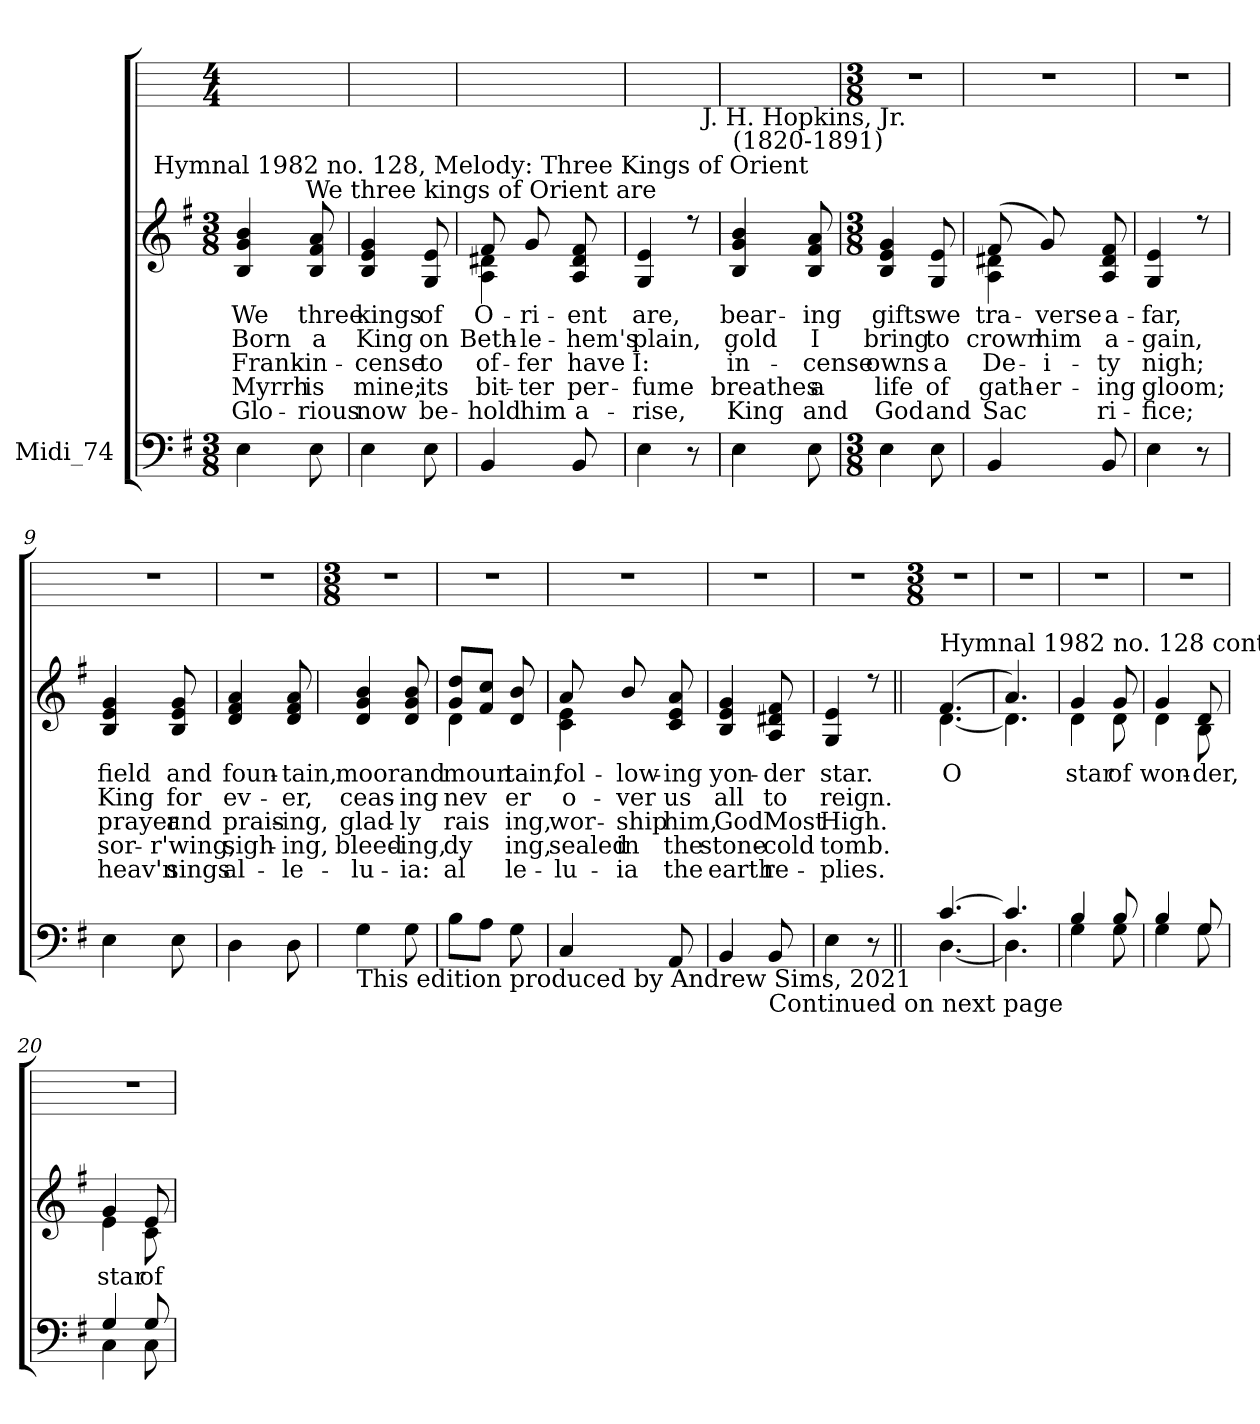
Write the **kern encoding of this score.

**kern	**kern	**text	**text	**text	**text	**text	**kern
*part3	*part2	*part2	*part2	*part2	*part2	*part2	*part1
*staff3	*staff2	*staff2	*staff2	*staff2	*staff2	*staff2	*staff1
*I"Midi_74	*	*	*	*	*	*	*
*clefF4	*clefG2	*	*	*	*	*	*
*k[f#]	*k[f#]	*	*	*	*	*	*
*G:	*G:	*	*	*	*	*	*
*M3/8	*M3/8	*	*	*	*	*	*M4/4
=1	=1	=1	=1	=1	=1	=1	=1
!	!LO:TX:a:cj:t=J. H. Hopkins, Jr. \n(1820-1891)	!	!	!	!	!	!
!	!	!LO:LY:b	!LO:LY:b	!LO:LY:b	!LO:LY:b	!LO:LY:b	!
*	*^	*	*	*	*	*	*
4E	4B/ 4g/ 4b/	4.ryy	We	Born	Frank-	-Myrrh	Glo-	4.r
!	!	!	!LO:LY:b	!LO:LY:b	!LO:LY:b	!LO:LY:b	!LO:LY:b	!
8E	8B/ 8f#/ 8a/	.	-three	a	in-	-is	rious	.
=2	=2	=2	=2	=2	=2	=2	=2	=2
!	!	!	!LO:LY:b	!LO:LY:b	!LO:LY:b	!LO:LY:b	!LO:LY:b	!
4E	4B/ 4e/ 4g/	4.ryy	kings	King	cense	mine;	now	4.r
!	!	!	!LO:LY:b	!LO:LY:b	!LO:LY:b	!LO:LY:b	!LO:LY:b	!
8E	8G/ 8e/	.	of	on	to	its	be-	.
=3	=3	=3	=3	=3	=3	=3	=3	=3
!	!LO:TX:a:cj:t=We three kings of Orient are	!	!	!	!	!	!	!
!	!LO:TX:a:cj:t=Hymnal 1982 no. 128, Melody&colon; Three Kings of Orient	!	!	!	!	!	!	!
!	!	!	!LO:LY:b	!LO:LY:b	!LO:LY:b	!LO:LY:b	!LO:LY:b	!
4BB	8f#/	4A\ 4d#X\	-O-	-Beth-	-of-	-bit-	-hold	4.r
!	!	!	!LO:LY:b	!LO:LY:b	!LO:LY:b	!LO:LY:b	!LO:LY:b	!
.	8g/	.	ri-	-le-	-fer	ter	him	.
!	!	!	!LO:LY:b	!LO:LY:b	!LO:LY:b	!LO:LY:b	!LO:LY:b	!
8BB	8A/ 8d#/ 8f#/	8ryy	ent	hem's	have	per-	-a-	.
=4	=4	=4	=4	=4	=4	=4	=4	=4
!	!	!	!LO:LY:b	!LO:LY:b	!LO:LY:b	!LO:LY:b	!LO:LY:b	!
4E	4G/ 4e/	4.ryy	-are,	plain,	I:	fume	rise,	4.r
8r	8r	.	.	.	.	.	.	.
=5	=5	=5	=5	=5	=5	=5	=5	=5
!	!	!	!LO:LY:b	!LO:LY:b	!LO:LY:b	!LO:LY:b	!LO:LY:b	!
4E	4B/ 4g/ 4b/	4.ryy	bear-	-gold	in-	-breathes	King	4.r
!	!LO:TX:a:cj:t=J. H. Hopkins, Jr. \n(1820-1891)	!	!	!	!	!	!	!
!	!	!	!LO:LY:b	!LO:LY:b	!LO:LY:b	!LO:LY:b	!LO:LY:b	!
8E	8B/ 8f#/ 8a/	.	ing	I	cense	a	and	.
!!LO:LB:g=z
=6	=6	=6	=6	=6	=6	=6	=6	=6
*M3/8	*M3/8	*	*	*	*	*	*	*M3/8
!	!	!	!LO:LY:b	!LO:LY:b	!LO:LY:b	!LO:LY:b	!LO:LY:b	!
4E	4B/ 4e/ 4g/	4.ryy	gifts	bring	owns	life	God	4.r
!	!	!	!LO:LY:b	!LO:LY:b	!LO:LY:b	!LO:LY:b	!LO:LY:b	!
8E	8G/ 8e/	.	we	to	a	of	and	.
=7	=7	=7	=7	=7	=7	=7	=7	=7
!	!	!	!LO:LY:b	!LO:LY:b	!LO:LY:b	!LO:LY:b	!LO:LY:b	!
4BB	(>8f#/	4A\ 4d#X\	tra-	-crown	De-	-gath-	-Sac	4.r
!	!	!	!LO:LY:b	!LO:LY:b	!LO:LY:b	!LO:LY:b	!	!
.	8g/)	.	verse	him	i-	-er-	.	.
!	!	!	!LO:LY:b	!LO:LY:b	!LO:LY:b	!LO:LY:b	!LO:LY:b	!
8BB	8A/ 8d#/ 8f#/	8ryy	-a-	-a-	-ty	ing	ri-	.
=8	=8	=8	=8	=8	=8	=8	=8	=8
!	!	!	!LO:LY:b	!LO:LY:b	!LO:LY:b	!LO:LY:b	!LO:LY:b	!
4E	4G/ 4e/	4.ryy	-far,	gain,	nigh;	gloom;	fice;	4.r
8r	8r	.	.	.	.	.	.	.
=9	=9	=9	=9	=9	=9	=9	=9	=9
!	!	!	!LO:LY:b	!LO:LY:b	!LO:LY:b	!LO:LY:b	!LO:LY:b	!
4E	4B/ 4e/ 4g/	4.ryy	field	King	prayer	sor-	-heav'n	4.r
!	!	!	!LO:LY:b	!LO:LY:b	!LO:LY:b	!LO:LY:b	!LO:LY:b	!
8E	8B/ 8e/ 8g/	.	and	for	and	r'wing,	sings	.
=10	=10	=10	=10	=10	=10	=10	=10	=10
!	!	!	!LO:LY:b	!LO:LY:b	!LO:LY:b	!LO:LY:b	!LO:LY:b	!
4D	4d/ 4f#/ 4a/	4.ryy	foun-	-ev-	-prais-	-sigh-	-al-	4.r
!	!	!	!LO:LY:b	!LO:LY:b	!LO:LY:b	!LO:LY:b	!LO:LY:b	!
8D	8d/ 8f#/ 8a/	.	-tain,	er,	ing,	ing,	le-	.
!!LO:LB:g=z
=11	=11	=11	=11	=11	=11	=11	=11	=11
*	*	*	*	*	*	*	*	*M3/8
!LO:TX:b:t=This edition produced by Andrew Sims, 2021	!	!	!	!	!	!	!	!
!	!	!	!LO:LY:b	!LO:LY:b	!LO:LY:b	!LO:LY:b	!LO:LY:b	!
4G	4d/ 4g/ 4b/	4.ryy	-moor	ceas-	-glad-	-bleed-	-lu-	4.r
!	!	!	!LO:LY:b	!LO:LY:b	!LO:LY:b	!LO:LY:b	!LO:LY:b	!
8G	8d/ 8g/ 8b/	.	-and	ing	ly	ing,	ia:	.
=12	=12	=12	=12	=12	=12	=12	=12	=12
!	!	!	!LO:LY:b	!LO:LY:b	!LO:LY:b	!LO:LY:b	!LO:LY:b	!
8BL	8g/ 8dd/L	4d\	moun	nev	rais	dy	al	4.r
8AJ	8f#/ 8cc/J	.	.	.	.	.	.	.
!	!	!	!LO:LY:b	!LO:LY:b	!LO:LY:b	!LO:LY:b	!LO:LY:b	!
8G	8d/ 8b/	8ryy	tain,	er	ing,	ing,	le-	.
=13	=13	=13	=13	=13	=13	=13	=13	=13
!	!	!	!LO:LY:b	!LO:LY:b	!LO:LY:b	!LO:LY:b	!LO:LY:b	!
4C	8a/	4c\ 4e\	-fol-	-o-	-wor-	-sealed	lu-	4.r
!	!	!	!LO:LY:b	!LO:LY:b	!LO:LY:b	!LO:LY:b	!LO:LY:b	!
.	8b/	.	-low-	-ver	ship	in	ia	.
!	!	!	!LO:LY:b	!LO:LY:b	!LO:LY:b	!LO:LY:b	!LO:LY:b	!
8AA	8c/ 8e/ 8a/	8ryy	ing	us	him,	the	the	.
=14	=14	=14	=14	=14	=14	=14	=14	=14
!	!	!	!LO:LY:b	!LO:LY:b	!LO:LY:b	!LO:LY:b	!LO:LY:b	!
4BB	4B/ 4e/ 4g/	4.ryy	yon-	-all	God	stone-	-earth	4.r
!LO:TX:b:t=Continued on next page	!	!	!	!	!	!	!	!
!	!	!	!LO:LY:b	!LO:LY:b	!LO:LY:b	!LO:LY:b	!LO:LY:b	!
8BB	8A/ 8d#X/ 8f#/	.	der	to	Most	cold	re-	.
=15	=15	=15	=15	=15	=15	=15	=15	=15
!	!	!	!LO:LY:b	!LO:LY:b	!LO:LY:b	!LO:LY:b	!LO:LY:b	!
4E	4G/ 4e/	4.ryy	-star.	reign.	High.	tomb.	plies.	4.r
8r	8r	.	.	.	.	.	.	.
!!LO:LB:g=z
=16||	=16||	=16||	=16	=16	=16	=16	=16	=16
*	*	*	*	*	*	*	*	*M3/8
*^	*	*	*	*	*	*	*	*
!	!	!LO:TX:a:t=Hymnal 1982 no. 128 continued	!	!	!	!	!	!	!
!	!	!	!	!LO:LY:b	!	!	!	!	!
[4.c/	[4.D\	(>4.f#/	[4.d\	O	.	.	.	.	4.r
=17	=17	=17	=17	=17	=17	=17	=17	=17	=17
4.c/]	4.D\]	4.a/)	4.d\]	.	.	.	.	.	4.r
=18	=18	=18	=18	=18	=18	=18	=18	=18	=18
!	!	!	!	!LO:LY:b	!	!	!	!	!
4B/	4G\	4g/	4d\	star	.	.	.	.	4.r
!	!	!	!	!LO:LY:b	!	!	!	!	!
8B/	8G\	8g/	8d\	of	.	.	.	.	.
=19	=19	=19	=19	=19	=19	=19	=19	=19	=19
!	!	!	!	!LO:LY:b	!	!	!	!	!
4B/	4G\	4g/	4d\	won-	.	.	.	.	4.r
!	!	!	!	!LO:LY:b	!	!	!	!	!
8G/	8G\	8d/	8B\	-der,	.	.	.	.	.
=20	=20	=20	=20	=20	=20	=20	=20	=20	=20
!	!	!	!	!LO:LY:b	!	!	!	!	!
4G/	4C\	4g/	4e\	star	.	.	.	.	4.r
!	!	!	!	!LO:LY:b	!	!	!	!	!
8G/	8C\	8e/	8c\	of	.	.	.	.	.
*v	*v	*	*	*	*	*	*	*	*
*	*v	*v	*	*	*	*	*	*
=	=	=	=	=	=	=	=
*-	*-	*-	*-	*-	*-	*-	*-
